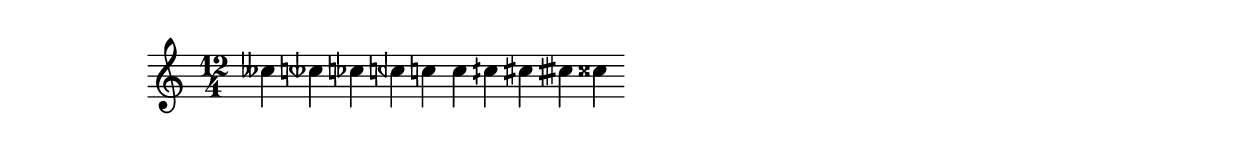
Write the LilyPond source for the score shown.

\header {

  texidoc = "Quarter tone notation is supported, including
    threequarters flat."
}
\version "2.6.0"
\layout { raggedright = ##t }

\relative c'' {
  \time 12/4 
  ceses4
  ceseh
  ces
  ceh
  c
  c
  cih
  cis 
  cisih
  cisis
}
